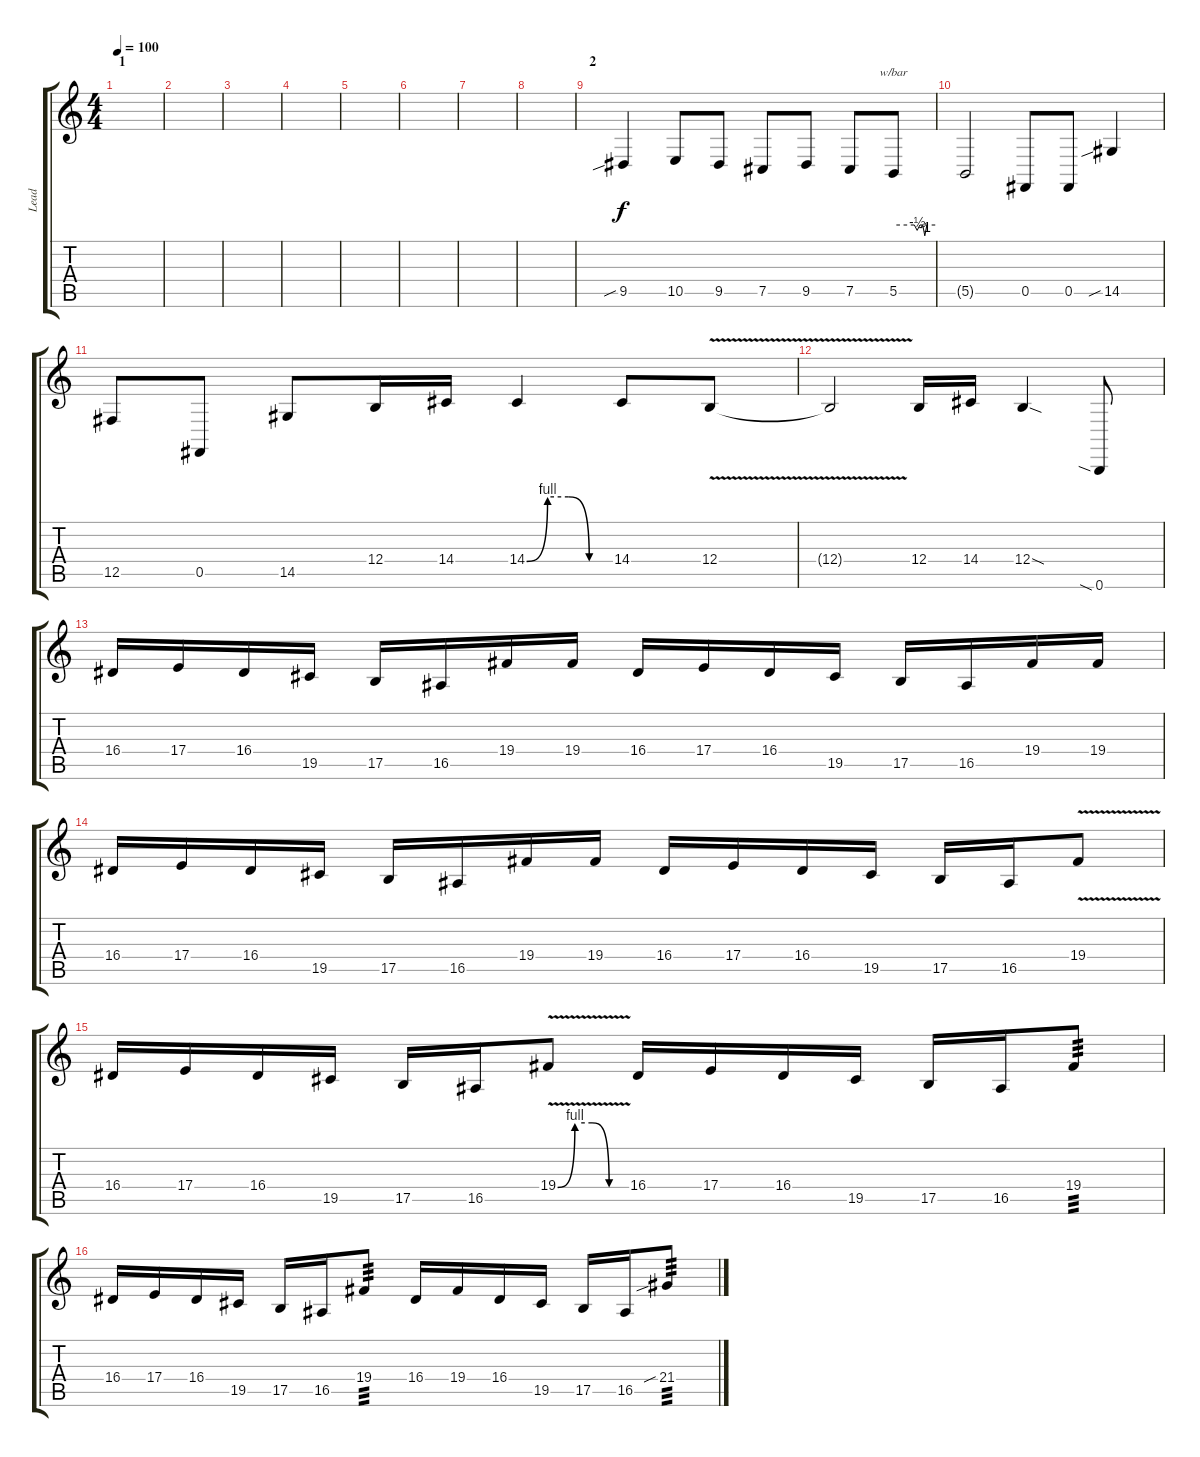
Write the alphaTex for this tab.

\track ("Lead" "Lead") {instrument lead5charang}
\staff {score tabs}
\tuning (Db4 Ab3 E3 B2 Gb2 B1) {hide}
\ts (4 4)
\section ("" "1")
\tempo 100
\clef g2
\ks c
|
|
|
|
|
|
|
|
\section ("" "2")
9.5{sib}.4 10.5.8 9.5.8 7.5.8 9.5.8 7.5.8 5.5.8{tbe (custom default 0 0 30 0 34 -2 38 0 42 0 45 -4 48 0 60 0)} |
5.5{t}.2 0.5.8 0.5.8 14.5{sib}.4 |
12.5.8 0.5.8 14.5.8 12.4.16 14.4.16 14.4{be (custom 0 0 15 4 30 4 45 0 60 0)}.4 14.4.8 12.4{v}.8 |
12.4{t}.2 12.4.16 14.4.16 12.4{sod}.4 0.6{sia}.8 |
16.4.16 17.4.16 16.4.16 19.5.16 17.5.16 16.5.16 19.4.16 19.4.16 16.4.16 17.4.16 16.4.16 19.5.16 17.5.16 16.5.16 19.4.16 19.4.16 |
16.4.16 17.4.16 16.4.16 19.5.16 17.5.16 16.5.16 19.4.16 19.4.16 16.4.16 17.4.16 16.4.16 19.5.16 17.5.16 16.5.16 19.4{v}.8 |
16.4.16 17.4.16 16.4.16 19.5.16 17.5.16 16.5.16 19.4{be (custom 0 0 15 4 30 4 45 0 60 0) v}.8 16.4.16 17.4.16 16.4.16 19.5.16 17.5.16 16.5.16 19.4.8{tp 3} |
16.4.16 17.4.16 16.4.16 19.5.16 17.5.16 16.5.16 19.4.8{tp 3} 16.4.16 19.4.16 16.4.16 19.5.16 17.5.16 16.5.16 21.4{sib}.8{tp 3}
